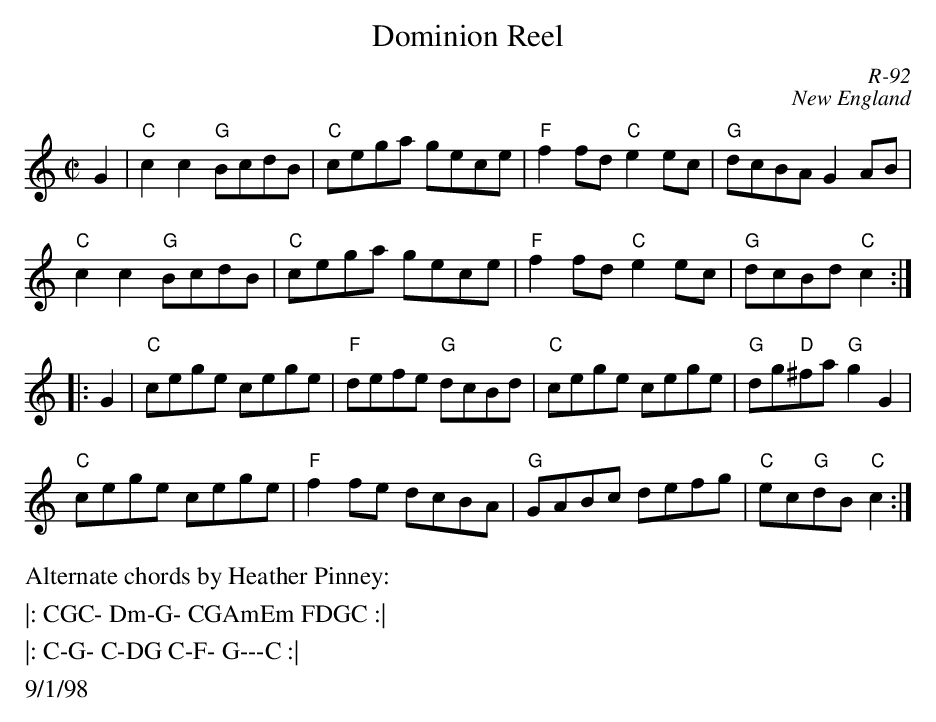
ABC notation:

X:1
T: Dominion Reel
C: R-92
C: New England
M: C|
K: C
G2| "C"c2c2 "G"BcdB| "C"cega gece| "F"f2fd "C"e2ec| "G"dcBA G2AB|
    "C"c2c2 "G"BcdB| "C"cega gece| "F"f2fd "C"e2ec| "G"dcBd "C"c2 :|
|:\
G2| "C"cege cege| "F"defe "G"dcBd| "C"cege cege| "G"dg"D"^fa "G"g2G2|
    "C"cege cege| "F"f2fe dcBA| "G"GABc defg| "C"ec"G"dB "C"c2 :|
